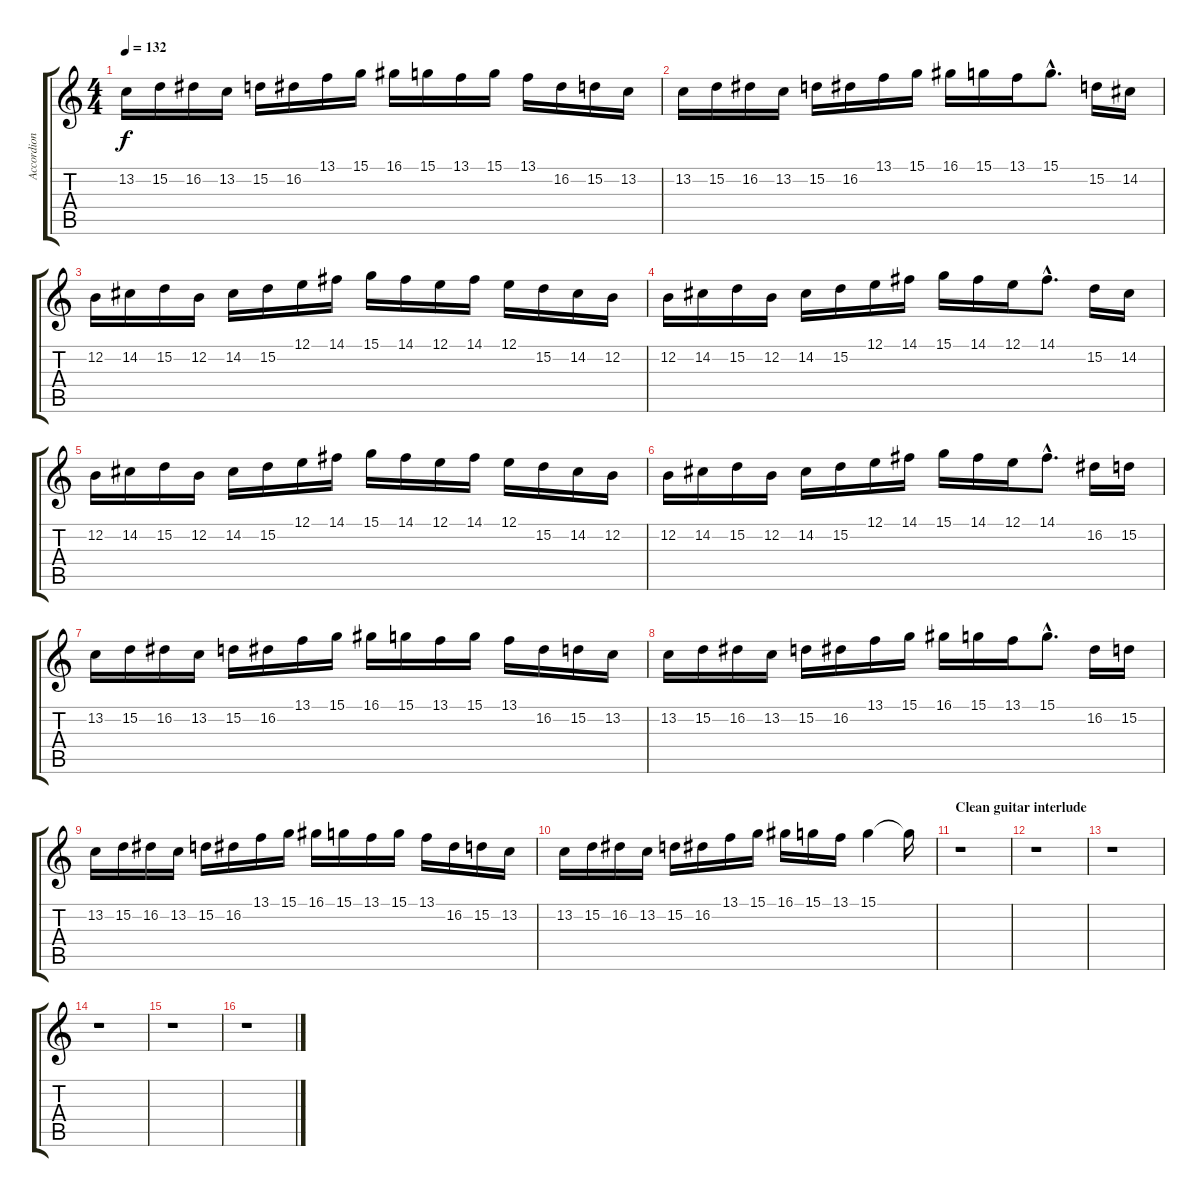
\track ("Accordion" "Accordion") {instrument accordion}
\staff {score tabs}
\tuning (E4 B3 G3 D3 A2 E2) {hide}
\ts (4 4)
\tempo 132
\clef g2
\ks c
13.2.16{dy f} 15.2.16 16.2.16 13.2.16 15.2.16 16.2.16 13.1.16 15.1.16 16.1.16 15.1.16 13.1.16 15.1.16 13.1.16 16.2.16 15.2.16 13.2.16 |
13.2.16 15.2.16 16.2.16 13.2.16 15.2.16 16.2.16 13.1.16 15.1.16 16.1.16 15.1.16 13.1.16 15.1{hac}.8{d} 15.2.16 14.2.16 |
12.2.16 14.2.16 15.2.16 12.2.16 14.2.16 15.2.16 12.1.16 14.1.16 15.1.16 14.1.16 12.1.16 14.1.16 12.1.16 15.2.16 14.2.16 12.2.16 |
12.2.16 14.2.16 15.2.16 12.2.16 14.2.16 15.2.16 12.1.16 14.1.16 15.1.16 14.1.16 12.1.16 14.1{hac}.8{d} 15.2.16 14.2.16 |
12.2.16 14.2.16 15.2.16 12.2.16 14.2.16 15.2.16 12.1.16 14.1.16 15.1.16 14.1.16 12.1.16 14.1.16 12.1.16 15.2.16 14.2.16 12.2.16 |
12.2.16 14.2.16 15.2.16 12.2.16 14.2.16 15.2.16 12.1.16 14.1.16 15.1.16 14.1.16 12.1.16 14.1{hac}.8{d} 16.2.16 15.2.16 |
13.2.16 15.2.16 16.2.16 13.2.16 15.2.16 16.2.16 13.1.16 15.1.16 16.1.16 15.1.16 13.1.16 15.1.16 13.1.16 16.2.16 15.2.16 13.2.16 |
13.2.16 15.2.16 16.2.16 13.2.16 15.2.16 16.2.16 13.1.16 15.1.16 16.1.16 15.1.16 13.1.16 15.1{hac}.8{d} 16.2.16 15.2.16 |
13.2.16 15.2.16 16.2.16 13.2.16 15.2.16 16.2.16 13.1.16 15.1.16 16.1.16 15.1.16 13.1.16 15.1.16 13.1.16 16.2.16 15.2.16 13.2.16 |
13.2.16 15.2.16 16.2.16 13.2.16 15.2.16 16.2.16 13.1.16 15.1.16 16.1.16 15.1.16 13.1.16 15.1.4 15.1{t}.16 |
\section ("" "Clean guitar interlude")
r.1 |
r.1 |
r.1 |
r.1 |
r.1 |
r.1
